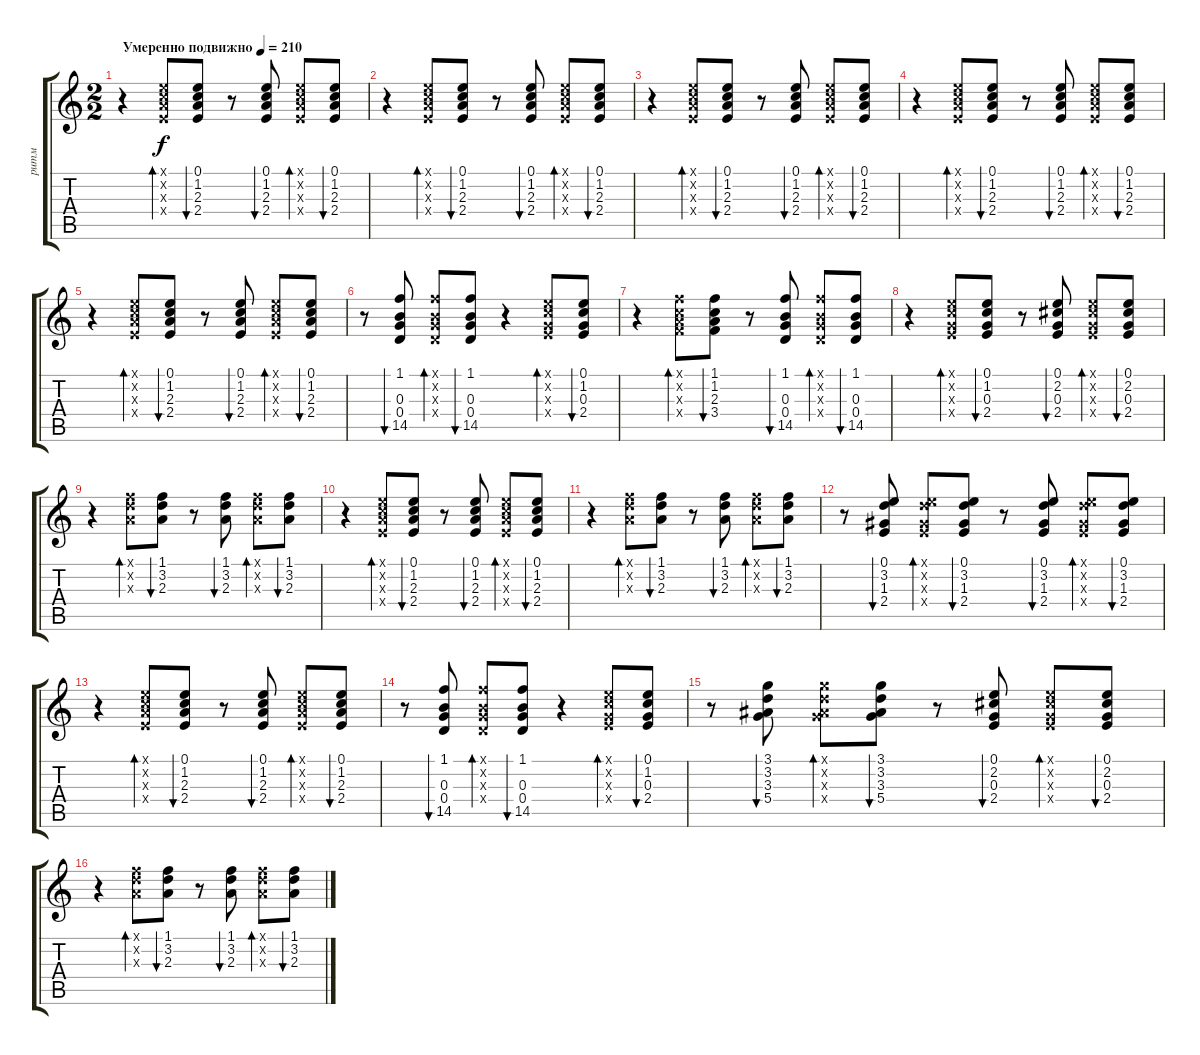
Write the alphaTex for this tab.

\track ("ритм" "ритм") {instrument acousticguitarsteel}
\staff {score tabs}
\tuning (E4 B3 G3 D3 A2 E2) {hide}
\ts (2 2)
\tempo (210 "Умеренно подвижно")
\clef g2
\ks c
r.4{dy f instrument acousticguitarsteel} (0.1{x} 1.2{x} 2.3{x} 2.4{x}).8{bd 60} (0.1 1.2 2.3 2.4).8{bu 60} r.8 (0.1 1.2 2.3 2.4).8{bu 60 beam split} (0.1{x} 1.2{x} 2.3{x} 2.4{x}).8{bd 60} (0.1 1.2 2.3 2.4).8{bu 60} |
r.4 (0.1{x} 1.2{x} 2.3{x} 2.4{x}).8{bd 60} (0.1 1.2 2.3 2.4).8{bu 60} r.8 (0.1 1.2 2.3 2.4).8{bu 60 beam split} (0.1{x} 1.2{x} 2.3{x} 2.4{x}).8{bd 60} (0.1 1.2 2.3 2.4).8{bu 60} |
r.4 (0.1{x} 1.2{x} 2.3{x} 2.4{x}).8{bd 60} (0.1 1.2 2.3 2.4).8{bu 60} r.8 (0.1 1.2 2.3 2.4).8{bu 60 beam split} (0.1{x} 1.2{x} 2.3{x} 2.4{x}).8{bd 60} (0.1 1.2 2.3 2.4).8{bu 60} |
r.4 (0.1{x} 1.2{x} 2.3{x} 2.4{x}).8{bd 60} (0.1 1.2 2.3 2.4).8{bu 60} r.8 (0.1 1.2 2.3 2.4).8{bu 60 beam split} (0.1{x} 1.2{x} 2.3{x} 2.4{x}).8{bd 60} (0.1 1.2 2.3 2.4).8{bu 60} |
r.4 (0.1{x} 1.2{x} 2.3{x} 2.4{x}).8{bd 60} (0.1 1.2 2.3 2.4).8{bu 60} r.8 (0.1 1.2 2.3 2.4).8{bu 60 beam split} (0.1{x} 1.2{x} 2.3{x} 2.4{x}).8{bd 60} (0.1 1.2 2.3 2.4).8{bu 60} |
r.8 (1.1 0.3 0.4 14.5).8{bu 60 beam split} (1.1{x} 0.2{x} 0.3{x} 0.4{x}).8{bd 60} (1.1 0.3 0.4 14.5).8{bu 60} r.4 (0.1{x} 1.2{x} 0.3{x} 2.4{x}).8{bd 60} (0.1 1.2 0.3 2.4).8{bu 60} |
r.4 (1.1{x} 1.2{x} 2.3{x} 3.4{x}).8{bd 60} (1.1 1.2 2.3 3.4).8{bu 60} r.8 (1.1 0.3 0.4 14.5).8{bu 60 beam split} (1.1{x} 0.2{x} 0.3{x} 0.4{x}).8{bd 60} (1.1 0.3 0.4 14.5).8{bu 60} |
r.4 (0.1{x} 1.2{x} 0.3{x} 2.4{x}).8{bd 60} (0.1 1.2 0.3 2.4).8{bu 60} r.8 (0.1 2.2 0.3 2.4).8{bu 60 beam split} (0.1{x} 2.2{x} 0.3{x} 2.4{x}).8{bd 60} (0.1 2.2 0.3 2.4).8{bu 60} |
r.4 (1.1{x} 3.2{x} 2.3{x}).8{bd 60} (1.1 3.2 2.3).8{bu 60} r.8 (1.1 3.2 2.3).8{bu 60 beam split} (1.1{x} 3.2{x} 2.3{x}).8{bd 60} (1.1 3.2 2.3).8{bu 60} |
r.4 (0.1{x} 1.2{x} 2.3{x} 2.4{x}).8{bd 60} (0.1 1.2 2.3 2.4).8{bu 60} r.8 (0.1 1.2 2.3 2.4).8{bu 60 beam split} (0.1{x} 1.2{x} 2.3{x} 2.4{x}).8{bd 60} (0.1 1.2 2.3 2.4).8{bu 60} |
r.4{beam split} (1.1{x} 3.2{x} 2.3{x}).8{bd 60} (1.1 3.2 2.3).8{bu 60} r.8 (1.1 3.2 2.3).8{bu 60 beam split} (1.1{x} 3.2{x} 2.3{x}).8{bd 60} (1.1 3.2 2.3).8{bu 60} |
r.8 (0.1 3.2 1.3 2.4).8{bu 60 beam split} (0.1{x} 3.2{x} 1.3{x} 2.4{x}).8{bd 60} (0.1 3.2 1.3 2.4).8{bu 60} r.8 (0.1 3.2 1.3 2.4).8{bu 60 beam split} (0.1{x} 3.2{x} 1.3{x} 2.4{x}).8{bd 60} (0.1 3.2 1.3 2.4).8{bu 60} |
r.4 (0.1{x} 1.2{x} 2.3{x} 2.4{x}).8{bd 60} (0.1 1.2 2.3 2.4).8{bu 60} r.8 (0.1 1.2 2.3 2.4).8{bu 60 beam split} (0.1{x} 1.2{x} 2.3{x} 2.4{x}).8{bd 60} (0.1 1.2 2.3 2.4).8{bu 60} |
r.8 (1.1 0.3 0.4 14.5).8{bu 60 beam split} (1.1{x} 0.2{x} 0.3{x} 0.4{x}).8{bd 60} (1.1 0.3 0.4 14.5).8{bu 60} r.4 (0.1{x} 1.2{x} 0.3{x} 2.4{x}).8{bd 60} (0.1 1.2 0.3 2.4).8{bu 60} |
r.8 (3.1 3.2 3.3 5.4).8{bu 60 beam split} (3.1{x} 3.2{x} 3.3{x} 5.4{x}).8{bd 60} (3.1 3.2 3.3 5.4).8{bu 60} r.8 (0.1 2.2 0.3 2.4).8{bu 60 beam split} (0.1{x} 2.2{x} 0.3{x} 2.4{x}).8{bd 60} (0.1 2.2 0.3 2.4).8{bu 60} |
r.4 (1.1{x} 3.2{x} 2.3{x}).8{bd 60} (1.1 3.2 2.3).8{bu 60} r.8 (1.1 3.2 2.3).8{bu 60 beam split} (1.1{x} 3.2{x} 2.3{x}).8{bd 60} (1.1 3.2 2.3).8{bu 60}
